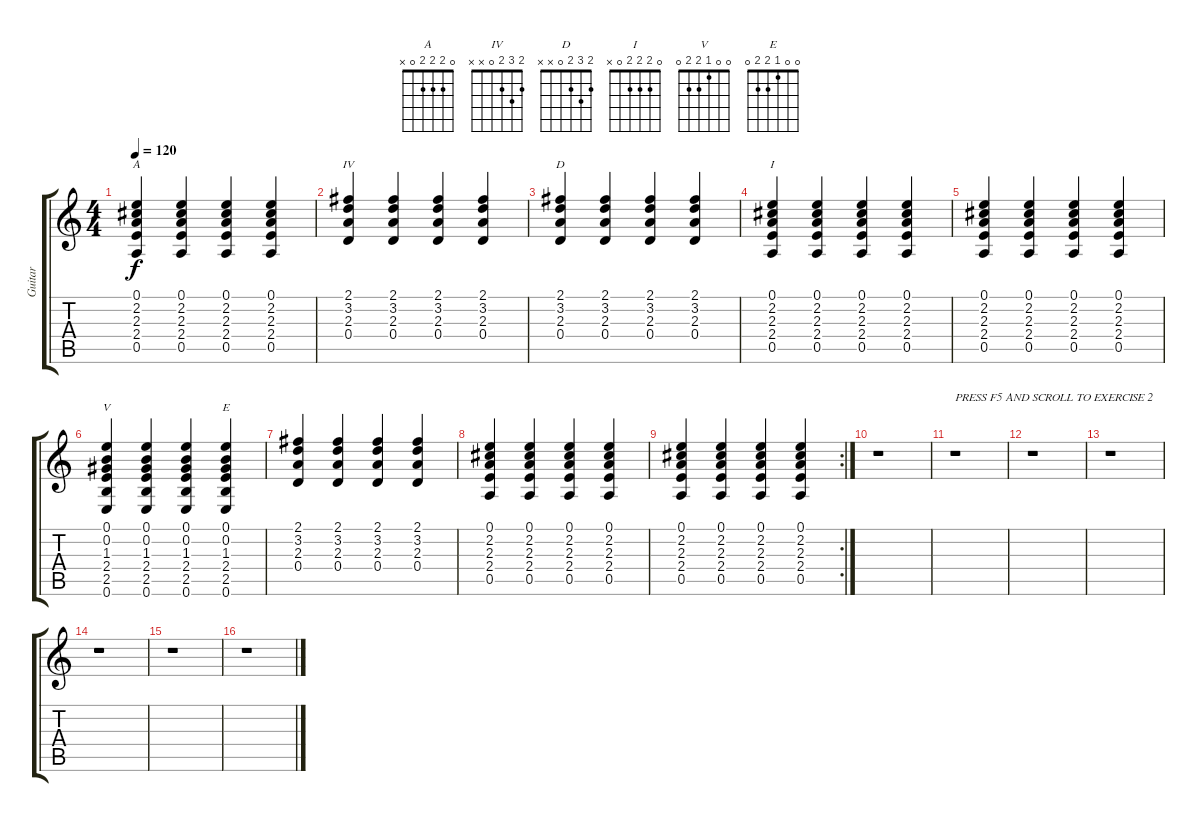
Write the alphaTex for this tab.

\track ("Guitar" "Guitar") {instrument acousticguitarsteel}
\staff {score tabs}
\tuning (E4 B3 G3 D3 A2 E2) {hide}
\chord ("A" 0 2 2 2 0 x)
\chord ("IV" 2 3 2 0 x x)
\chord ("D" 2 3 2 0 x x)
\chord ("I" 0 2 2 2 0 x)
\chord ("V" 0 0 1 2 2 0)
\chord ("E" 0 0 1 2 2 0)
\ts (4 4)
\tempo 120
\clef g2
\ks c
(0.1 2.2 2.3 2.4 0.5).4{ch "A" dy f} (0.1 2.2 2.3 2.4 0.5).4 (0.1 2.2 2.3 2.4 0.5).4 (0.1 2.2 2.3 2.4 0.5).4 |
(2.1 3.2 2.3 0.4).4{ch "IV"} (2.1 3.2 2.3 0.4).4 (2.1 3.2 2.3 0.4).4 (2.1 3.2 2.3 0.4).4 |
(2.1 3.2 2.3 0.4).4{ch "D"} (2.1 3.2 2.3 0.4).4 (2.1 3.2 2.3 0.4).4 (2.1 3.2 2.3 0.4).4 |
(0.1 2.2 2.3 2.4 0.5).4{ch "I"} (0.1 2.2 2.3 2.4 0.5).4 (0.1 2.2 2.3 2.4 0.5).4 (0.1 2.2 2.3 2.4 0.5).4 |
(0.1 2.2 2.3 2.4 0.5).4 (0.1 2.2 2.3 2.4 0.5).4 (0.1 2.2 2.3 2.4 0.5).4 (0.1 2.2 2.3 2.4 0.5).4 |
(0.1 0.2 1.3 2.4 2.5 0.6).4{ch "V"} (0.1 0.2 1.3 2.4 2.5 0.6).4 (0.1 0.2 1.3 2.4 2.5 0.6).4 (0.1 0.2 1.3 2.4 2.5 0.6).4{ch "E"} |
(2.1 3.2 2.3 0.4).4 (2.1 3.2 2.3 0.4).4 (2.1 3.2 2.3 0.4).4 (2.1 3.2 2.3 0.4).4 |
(0.1 2.2 2.3 2.4 0.5).4 (0.1 2.2 2.3 2.4 0.5).4 (0.1 2.2 2.3 2.4 0.5).4 (0.1 2.2 2.3 2.4 0.5).4 |
\rc 2
(0.1 2.2 2.3 2.4 0.5).4 (0.1 2.2 2.3 2.4 0.5).4 (0.1 2.2 2.3 2.4 0.5).4 (0.1 2.2 2.3 2.4 0.5).4 |
r.1 |
r.1{txt "PRESS F5 AND SCROLL TO EXERCISE 2"} |
r.1 |
r.1 |
r.1 |
r.1 |
r.1
